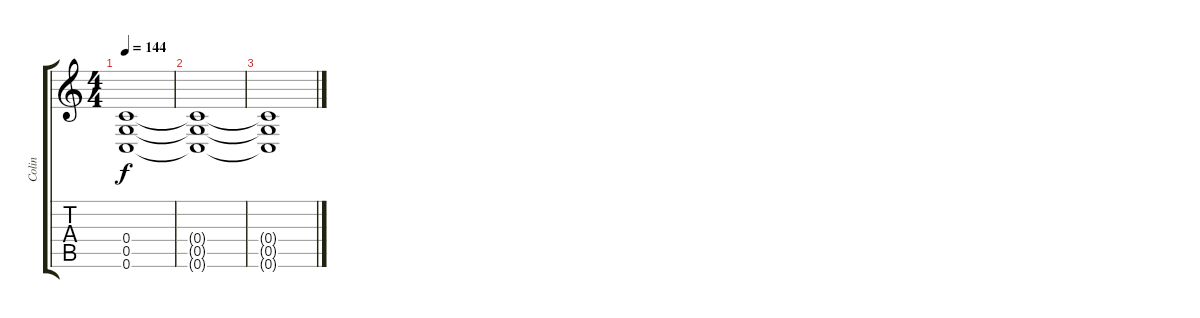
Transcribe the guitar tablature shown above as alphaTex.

\track ("Colin" "Colin") {instrument overdrivenguitar}
\staff {score tabs}
\tuning (D4 A3 F3 C3 G2 C2) {hide}
\ts (4 4)
\tempo 144
\clef g2
\ks c
(0.4{t} 0.5{t} 0.6{t}).1{dy f} |
(0.4{t} 0.5{t} 0.6{t}).1 |
(0.4{t} 0.5{t} 0.6{t}).1
